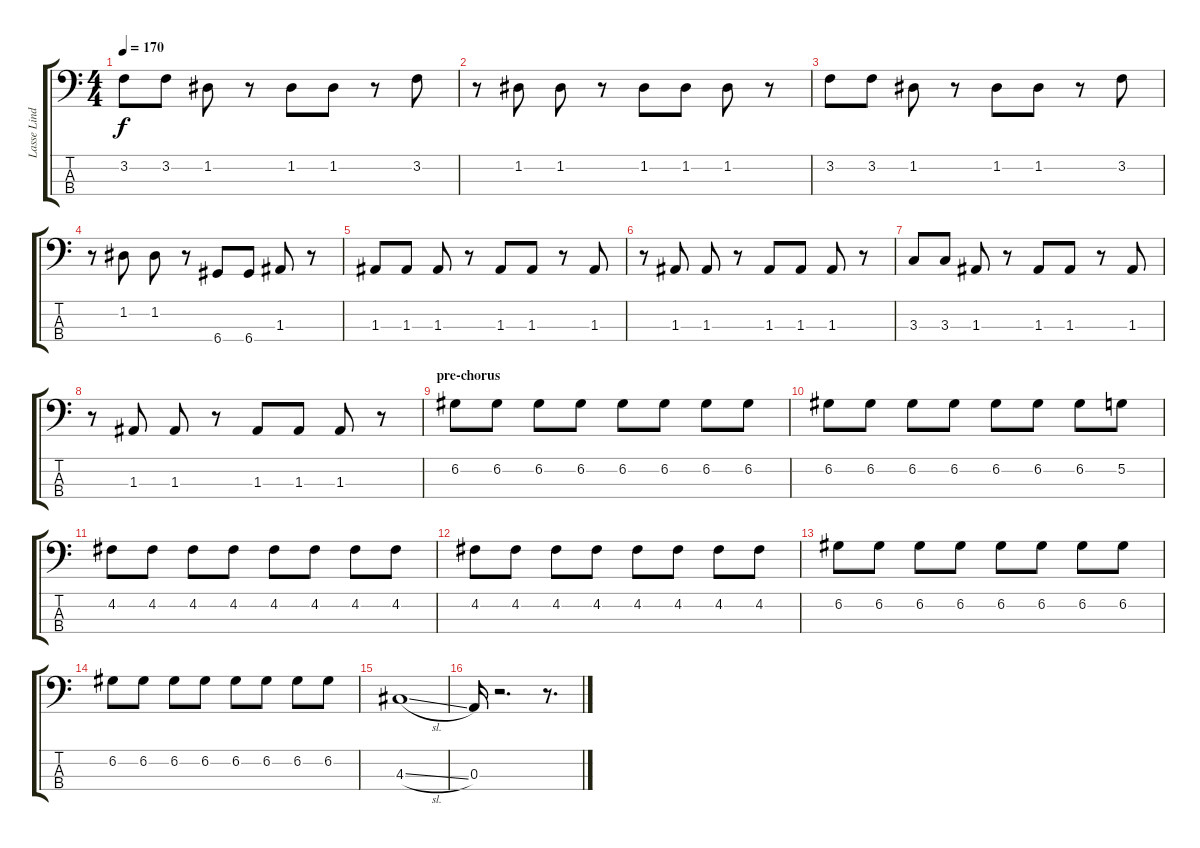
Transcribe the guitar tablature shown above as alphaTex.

\track ("Lasse Lindfors - bass" "Lasse Lind") {instrument electricbassfinger}
\staff {score tabs}
\tuning (G2 D2 A1 D1) {hide}
\ts (4 4)
\tempo 170
\clef f4
\ks c
3.2.8{dy f} 3.2.8 1.2.8 r.8 1.2.8 1.2.8 r.8 3.2.8 |
r.8 1.2.8 1.2.8 r.8 1.2.8 1.2.8 1.2.8 r.8 |
3.2.8 3.2.8 1.2.8 r.8 1.2.8 1.2.8 r.8 3.2.8 |
r.8 1.2.8 1.2.8 r.8 6.4.8 6.4.8 1.3.8 r.8 |
1.3.8 1.3.8 1.3.8 r.8 1.3.8 1.3.8 r.8 1.3.8 |
r.8 1.3.8 1.3.8 r.8 1.3.8 1.3.8 1.3.8 r.8 |
3.3.8 3.3.8 1.3.8 r.8 1.3.8 1.3.8 r.8 1.3.8 |
r.8 1.3.8 1.3.8 r.8 1.3.8 1.3.8 1.3.8 r.8 |
\section ("" "pre-chorus")
6.2.8 6.2.8 6.2.8 6.2.8 6.2.8 6.2.8 6.2.8 6.2.8 |
6.2.8 6.2.8 6.2.8 6.2.8 6.2.8 6.2.8 6.2.8 5.2.8 |
4.2.8 4.2.8 4.2.8 4.2.8 4.2.8 4.2.8 4.2.8 4.2.8 |
4.2.8 4.2.8 4.2.8 4.2.8 4.2.8 4.2.8 4.2.8 4.2.8 |
6.2.8 6.2.8 6.2.8 6.2.8 6.2.8 6.2.8 6.2.8 6.2.8 |
6.2.8 6.2.8 6.2.8 6.2.8 6.2.8 6.2.8 6.2.8 6.2.8 |
4.3{sl}.1 |
0.3.16 r.2{d} r.8{d}
